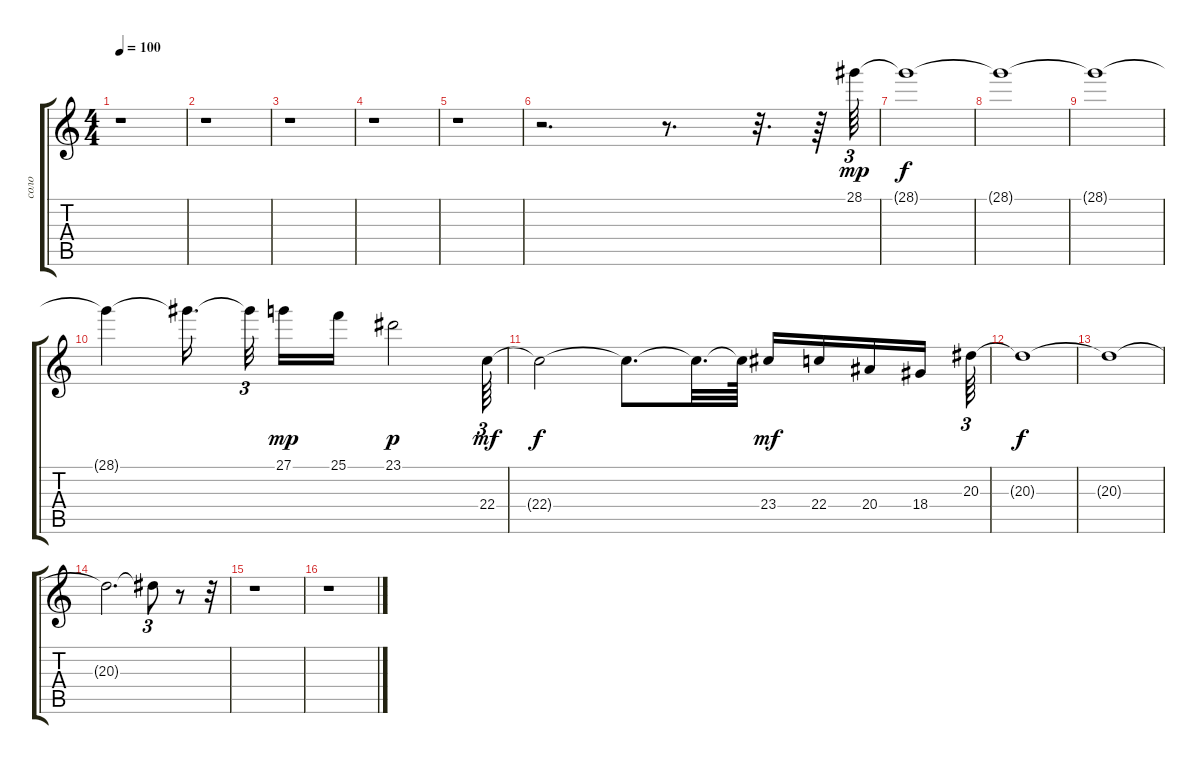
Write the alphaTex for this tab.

\track ("соло" "соло") {instrument panflute}
\staff {score tabs}
\tuning (E4 B3 G3 D3 A2 E2) {hide}
\ts (4 4)
\tempo 100
\clef g2
\ks c
r.1{dy f} |
r.1 |
r.1 |
r.1 |
r.1 |
r.2{d} r.8{d} r.32{d} r.64 28.1.64{tu (3 2) dy mp} |
28.1{t}.1{dy f} |
28.1{t}.1 |
28.1{t}.1 |
28.1{t}.4 28.1{t}.16{d beam splitsecondary} 28.1{t}.32{tu (3 2) beam splitsecondary} 27.1.16{dy mp} 25.1.16 23.1.2{dy p} 22.4.64{tu (3 2) dy mf} |
22.4{t}.2{dy f} 22.4{t}.8{d} 22.4{t}.32{d} 22.4{t}.64 23.4.16{dy mf} 22.4.16 20.4.16 18.4.16 20.3.64{tu (3 2)} |
20.3{t}.1{dy f} |
20.3{t}.1 |
20.3{t}.2{d} 20.3{t}.8{tu (3 2)} r.8 r.32 |
r.1 |
r.1
